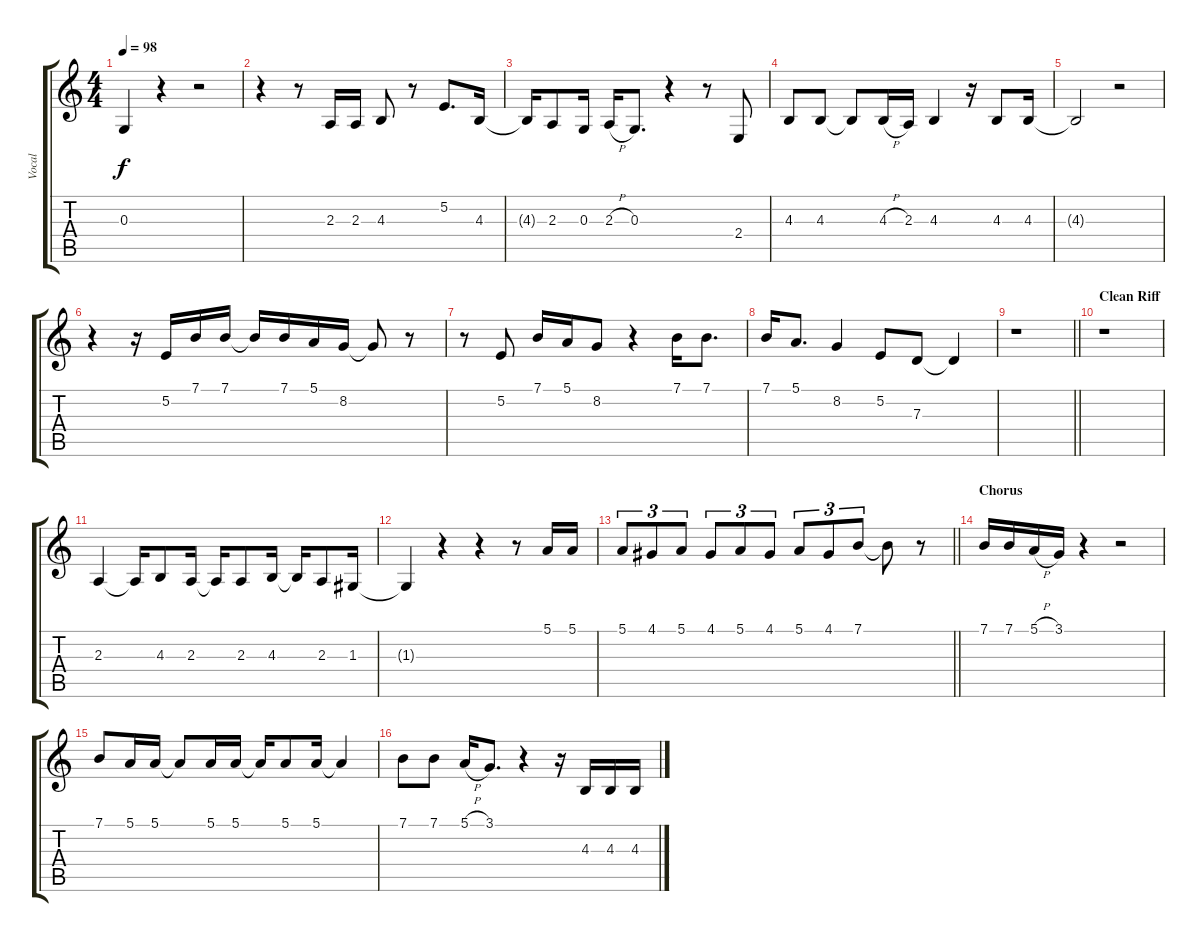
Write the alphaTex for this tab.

\track ("Vocal" "Vocal") {instrument flute}
\staff {score tabs}
\tuning (E4 B3 G3 D3 A2 E2) {hide}
\ts (4 4)
\tempo 98
\clef g2
\ks c
0.3{t}.4{dy f} r.4 r.2 |
r.4 r.8 2.3.16 2.3.16 4.3.8 r.8 5.2.8{d} 4.3.16 |
4.3{t}.16 2.3.8 0.3.16 2.3{h}.16 0.3.8{d} r.4 r.8 2.4.8 |
4.3.8 4.3.8 4.3{t}.8 4.3{h}.16 2.3.16 4.3.4 r.16 4.3.8 4.3.16 |
4.3{t}.2 r.2 |
r.4 r.16 5.2.16 7.1.16 7.1.16 7.1{t}.16 7.1.16 5.1.16 8.2.16 8.2{t}.8 r.8 |
r.8 5.2.8 7.1.16 5.1.16 8.2.8 r.4 7.1.16 7.1.8{d} |
7.1.16 5.1.8{d} 8.2.4 5.2.8 7.3.8 7.3{t}.4 |
\barLineRight lightlight
r.1 |
\section ("" "Clean Riff")
r.1 |
2.3.4 2.3{t}.16 4.3.8 2.3.16 2.3{t}.16 2.3.8 4.3.16 4.3{t}.16 2.3.8 1.3.16 |
1.3{t}.4 r.4 r.4 r.8 5.1.16 5.1.16 |
\barLineRight lightlight
5.1.8{tu (3 2)} 4.1.8{tu (3 2)} 5.1.8{tu (3 2)} 4.1.8{tu (3 2)} 5.1.8{tu (3 2)} 4.1.8{tu (3 2)} 5.1.8{tu (3 2)} 4.1.8{tu (3 2)} 7.1.8{tu (3 2)} 7.1{t}.8 r.8 |
\section ("" "Chorus")
7.1.16 7.1.16 5.1{h}.16 3.1.16 r.4 r.2 |
7.1.8 5.1.16 5.1.16 5.1{t}.8 5.1.16 5.1.16 5.1{t}.16 5.1.8 5.1.16 5.1{t}.4 |
7.1.8 7.1.8 5.1{h}.16 3.1.8{d} r.4 r.16 4.3.16 4.3.16 4.3.16
